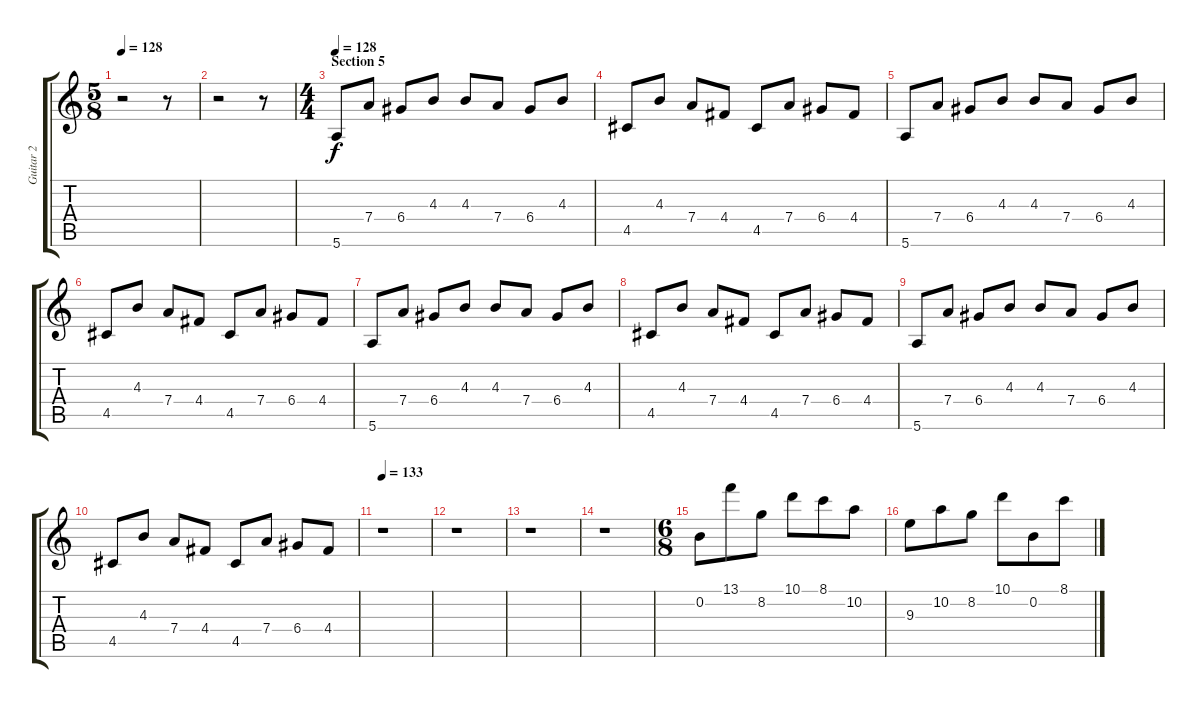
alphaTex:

\track ("Guitar 2" "Guitar 2") {instrument electricguitarjazz}
\staff {score tabs}
\tuning (E4 B3 G3 D3 A2 E2) {hide}
\ts (5 8)
\tempo 128
\clef g2
\ks c
r.2{dy f} r.8 |
r.2 r.8 |
\ts (4 4)
\section ("" "Section 5")
\tempo 128
5.6.8 7.4.8 6.4.8 4.3.8 4.3.8 7.4.8 6.4.8 4.3.8 |
4.5.8 4.3.8 7.4.8 4.4.8 4.5.8 7.4.8 6.4.8 4.4.8 |
5.6.8 7.4.8 6.4.8 4.3.8 4.3.8 7.4.8 6.4.8 4.3.8 |
4.5.8 4.3.8 7.4.8 4.4.8 4.5.8 7.4.8 6.4.8 4.4.8 |
5.6.8 7.4.8 6.4.8 4.3.8 4.3.8 7.4.8 6.4.8 4.3.8 |
4.5.8 4.3.8 7.4.8 4.4.8 4.5.8 7.4.8 6.4.8 4.4.8 |
5.6.8 7.4.8 6.4.8 4.3.8 4.3.8 7.4.8 6.4.8 4.3.8 |
4.5.8 4.3.8 7.4.8 4.4.8 4.5.8 7.4.8 6.4.8 4.4.8 |
\tempo 133
r.1 |
r.1 |
r.1 |
r.1 |
\ts (6 8)
0.2.8 13.1.8 8.2.8 10.1.8 8.1.8 10.2.8 |
9.3.8 10.2.8 8.2.8 10.1.8 0.2.8 8.1.8
